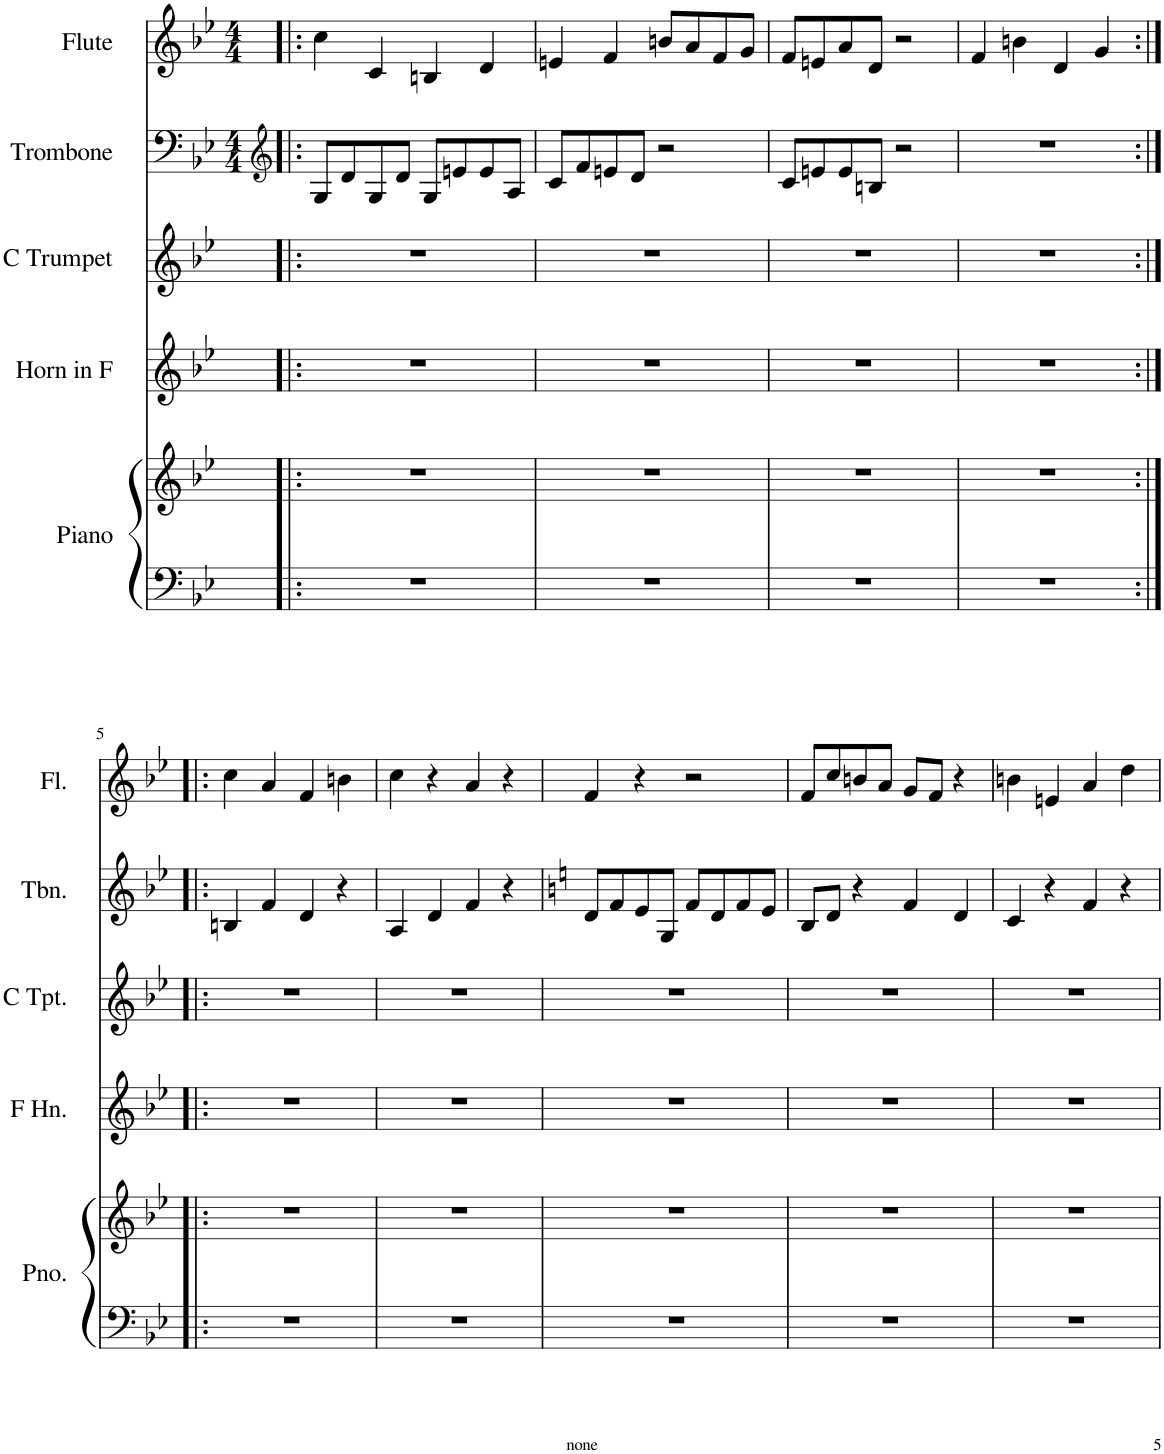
**kern	**kern	**kern	**kern	**kern	**kern
*part5	*part5	*part4	*part3	*part2	*part1
*staff6	*staff5	*staff4	*staff3	*staff2	*staff1
*I"Piano	*	*I"Horn in F	*I"C Trumpet	*I"Trombone	*I"Flute
*I'Pno.	*	*	*I'C Tpt.	*I'Tbn.	*I'Fl.
!!LO:PB:g=z
*clefF4	*clefG2	*clefG2	*clefG2	*clefG2	*clefG2
*	*	*ITrd4c7	*	*	*
*k[b-e-]	*k[b-e-]	*k[b-e-]	*k[b-e-]	*k[b-e-]	*k[b-e-]
*M4/4	*M4/4	*M4/4	*M4/4	*M4/4	*M4/4
=1!|:	=1!|:	=1!|:	=1!|:	=1!|:	=1!|:
1r	1r	1r	1r	8G/L	4cc\
.	.	.	.	8d/	.
.	.	.	.	8G/	4c/
.	.	.	.	8d/J	.
.	.	.	.	8G/L	4Bn/
.	.	.	.	8en/	.
.	.	.	.	8e/	4d/
.	.	.	.	8A/J	.
=2	=2	=2	=2	=2	=2
1r	1r	1r	1r	8c/L	4en/
.	.	.	.	8f/	.
.	.	.	.	8en/	4f/
.	.	.	.	8d/J	.
.	.	.	.	2r	8bn/L
.	.	.	.	.	8a/
.	.	.	.	.	8f/
.	.	.	.	.	8g/J
=3	=3	=3	=3	=3	=3
1r	1r	1r	1r	8c/L	8f/L
.	.	.	.	8en/	8en/
.	.	.	.	8e/	8a/
.	.	.	.	8Bn/J	8d/J
.	.	.	.	2r	2r
=4	=4	=4	=4	=4	=4
1r	1r	1r	1r	1r	4f/
.	.	.	.	.	4bn\
.	.	.	.	.	4d/
.	.	.	.	.	4g/
!!LO:LB:g=z
=5:|!|:	=5:|!|:	=5:|!|:	=5:|!|:	=5:|!|:	=5:|!|:
1r	1r	1r	1r	4Bn/	4cc\
.	.	.	.	4f/	4a/
.	.	.	.	4d/	4f/
.	.	.	.	4r	4bn\
=6	=6	=6	=6	=6	=6
1r	1r	1r	1r	4A/	4cc\
.	.	.	.	4d/	4r
.	.	.	.	4f/	4a/
.	.	.	.	4r	4r
=7	=7	=7	=7	=7	=7
*	*	*	*	*k[]	*
1r	1r	1r	1r	8d/L	4f/
.	.	.	.	8f/	.
.	.	.	.	8e/	4r
.	.	.	.	8G/J	.
.	.	.	.	8f/L	2r
.	.	.	.	8d/	.
.	.	.	.	8f/	.
.	.	.	.	8e/J	.
=8	=8	=8	=8	=8	=8
1r	1r	1r	1r	8B/L	8f/L
.	.	.	.	8d/J	8cc/
.	.	.	.	4r	8bn/
.	.	.	.	.	8a/J
.	.	.	.	4f/	8g/L
.	.	.	.	.	8f/J
.	.	.	.	4d/	4r
=9	=9	=9	=9	=9	=9
1r	1r	1r	1r	4c/	4bn\
.	.	.	.	4r	4en/
.	.	.	.	4f/	4a/
.	.	.	.	4r	4dd\
=	=	=	=	=	=
*-	*-	*-	*-	*-	*-
